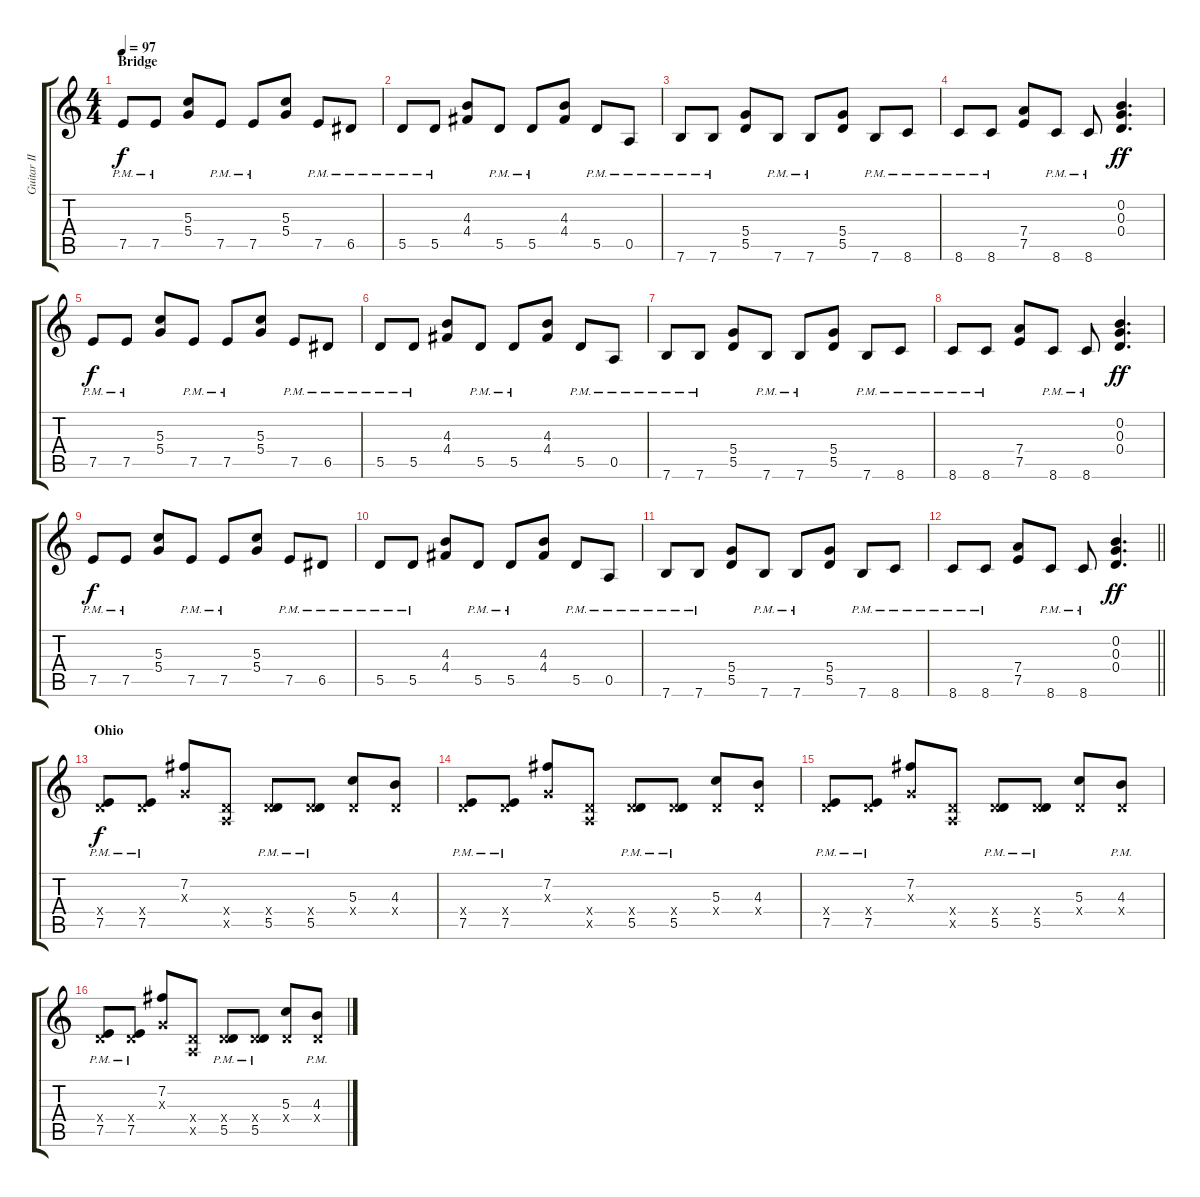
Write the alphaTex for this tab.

\track ("Guitar II (Rhythm)" "Guitar II ") {instrument electricguitarmuted}
\staff {score tabs}
\tuning (E4 B3 G3 D3 A2 E2) {hide}
\ts (4 4)
\section ("" "Bridge")
\tempo 97
\clef g2
\ks c
7.5{pm}.8{dy f} 7.5{pm}.8 (5.3 5.4).8 7.5{pm}.8 7.5{pm}.8 (5.3 5.4).8 7.5{pm}.8 6.5{pm}.8 |
5.5{pm}.8 5.5{pm}.8 (4.3 4.4).8 5.5{pm}.8 5.5{pm}.8 (4.3 4.4).8 5.5{pm}.8 0.5{pm}.8 |
7.6{pm}.8 7.6{pm}.8 (5.4 5.5).8 7.6{pm}.8 7.6{pm}.8 (5.4 5.5).8 7.6{pm}.8 8.6{pm}.8 |
8.6{pm}.8 8.6{pm}.8 (7.4 7.5).8 8.6{pm}.8 8.6{pm}.8 (0.2 0.3 0.4).4{d dy ff} |
7.5{pm}.8{dy f} 7.5{pm}.8 (5.3 5.4).8 7.5{pm}.8 7.5{pm}.8 (5.3 5.4).8 7.5{pm}.8 6.5{pm}.8 |
5.5{pm}.8 5.5{pm}.8 (4.3 4.4).8 5.5{pm}.8 5.5{pm}.8 (4.3 4.4).8 5.5{pm}.8 0.5{pm}.8 |
7.6{pm}.8 7.6{pm}.8 (5.4 5.5).8 7.6{pm}.8 7.6{pm}.8 (5.4 5.5).8 7.6{pm}.8 8.6{pm}.8 |
8.6{pm}.8 8.6{pm}.8 (7.4 7.5).8 8.6{pm}.8 8.6{pm}.8 (0.2 0.3 0.4).4{d dy ff} |
7.5{pm}.8{dy f} 7.5{pm}.8 (5.3 5.4).8 7.5{pm}.8 7.5{pm}.8 (5.3 5.4).8 7.5{pm}.8 6.5{pm}.8 |
5.5{pm}.8 5.5{pm}.8 (4.3 4.4).8 5.5{pm}.8 5.5{pm}.8 (4.3 4.4).8 5.5{pm}.8 0.5{pm}.8 |
7.6{pm}.8 7.6{pm}.8 (5.4 5.5).8 7.6{pm}.8 7.6{pm}.8 (5.4 5.5).8 7.6{pm}.8 8.6{pm}.8 |
\barLineRight lightlight
8.6{pm}.8 8.6{pm}.8 (7.4 7.5).8 8.6{pm}.8 8.6{pm}.8 (0.2 0.3 0.4).4{d dy ff} |
\section ("" "Ohio")
(0.4{x} 7.5{pm}).8{dy f instrument electricguitarjazz} (0.4{x} 7.5{pm}).8 (7.2 0.3{x}).8 (0.4{x} 0.5{x}).8 (0.4{x} 5.5{pm}).8 (0.4{x} 5.5{pm}).8 (5.3 0.4{x}).8 (4.3 0.4{x}).8 |
(0.4{x} 7.5{pm}).8 (0.4{x} 7.5{pm}).8 (7.2 0.3{x}).8 (0.4{x} 0.5{x}).8 (0.4{x} 5.5{pm}).8 (0.4{x} 5.5{pm}).8 (5.3 0.4{x}).8 (4.3 0.4{x}).8 |
(0.4{x} 7.5{pm}).8 (0.4{x} 7.5{pm}).8 (7.2 0.3{x}).8 (0.4{x} 0.5{x}).8 (0.4{x} 5.5{pm}).8 (0.4{x} 5.5{pm}).8 (5.3 0.4{x}).8 (4.3{pm} 0.4{x}).8 |
(0.4{x} 7.5{pm}).8 (0.4{x} 7.5{pm}).8 (7.2 0.3{x}).8 (0.4{x} 0.5{x}).8 (0.4{x} 5.5{pm}).8 (0.4{x} 5.5{pm}).8 (5.3 0.4{x}).8 (4.3{pm} 0.4{x}).8
